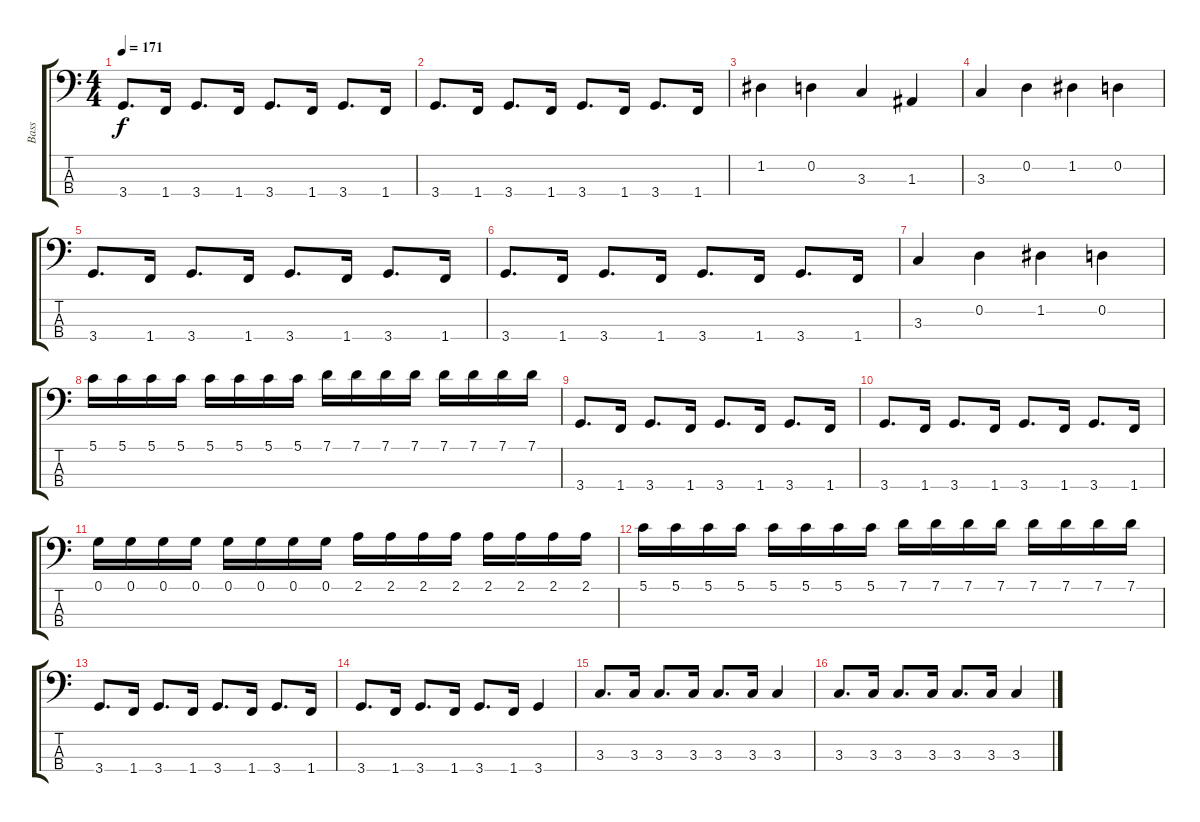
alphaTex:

\track ("Bass" "Bass") {instrument electricbassfinger}
\staff {score tabs}
\tuning (G2 D2 A1 E1) {hide}
\ts (4 4)
\tempo 171
\clef f4
\ks c
3.4.8{d dy f} 1.4.16 3.4.8{d} 1.4.16 3.4.8{d} 1.4.16 3.4.8{d} 1.4.16 |
3.4.8{d} 1.4.16 3.4.8{d} 1.4.16 3.4.8{d} 1.4.16 3.4.8{d} 1.4.16 |
1.2.4 0.2.4 3.3.4 1.3.4 |
3.3.4 0.2.4 1.2.4 0.2.4 |
3.4.8{d} 1.4.16 3.4.8{d} 1.4.16 3.4.8{d} 1.4.16 3.4.8{d} 1.4.16 |
3.4.8{d} 1.4.16 3.4.8{d} 1.4.16 3.4.8{d} 1.4.16 3.4.8{d} 1.4.16 |
3.3.4 0.2.4 1.2.4 0.2.4 |
5.1.16 5.1.16 5.1.16 5.1.16 5.1.16 5.1.16 5.1.16 5.1.16 7.1.16 7.1.16 7.1.16 7.1.16 7.1.16 7.1.16 7.1.16 7.1.16 |
3.4.8{d} 1.4.16 3.4.8{d} 1.4.16 3.4.8{d} 1.4.16 3.4.8{d} 1.4.16 |
3.4.8{d} 1.4.16 3.4.8{d} 1.4.16 3.4.8{d} 1.4.16 3.4.8{d} 1.4.16 |
0.1.16 0.1.16 0.1.16 0.1.16 0.1.16 0.1.16 0.1.16 0.1.16 2.1.16 2.1.16 2.1.16 2.1.16 2.1.16 2.1.16 2.1.16 2.1.16 |
5.1.16 5.1.16 5.1.16 5.1.16 5.1.16 5.1.16 5.1.16 5.1.16 7.1.16 7.1.16 7.1.16 7.1.16 7.1.16 7.1.16 7.1.16 7.1.16 |
3.4.8{d} 1.4.16 3.4.8{d} 1.4.16 3.4.8{d} 1.4.16 3.4.8{d} 1.4.16 |
3.4.8{d} 1.4.16 3.4.8{d} 1.4.16 3.4.8{d} 1.4.16 3.4.4 |
3.3.8{d} 3.3.16 3.3.8{d} 3.3.16 3.3.8{d} 3.3.16 3.3.4 |
3.3.8{d} 3.3.16 3.3.8{d} 3.3.16 3.3.8{d} 3.3.16 3.3.4
